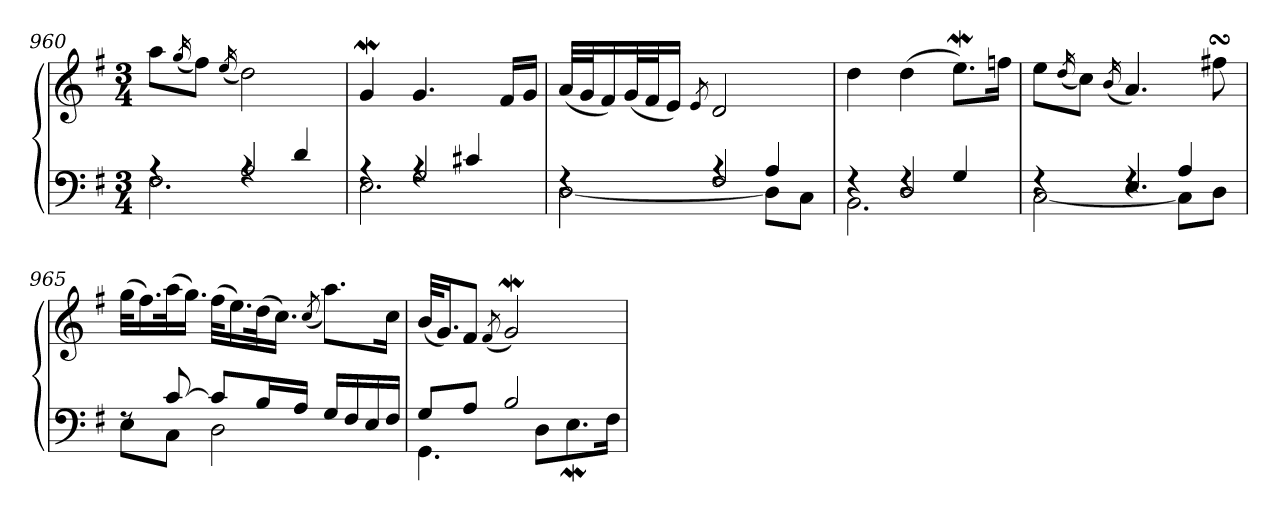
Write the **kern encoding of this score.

**kern	**kern
*part1	*part1
*staff2	*staff1
*clefF4	*clefG2
*k[f#]	*k[f#]
*G:	*G:
*M3/4	*M3/4
=960	=960
*^	*
*	*^	*
4rA	2.F#\	4ryy	8aa\L
.	.	.	(16qgg/
.	.	.	8ff#\J)
.	.	.	(16qee/
4rA	.	2A/	2dd\)
4d/	.	.	.
=961	=961	=961	=961
4rA	2.E\	4ryy	4gw/
4rA	.	2G/	4.g/
4c#X/	.	.	.
.	.	.	16f#/LL
.	.	.	16g/JJ
=962	=962	=962	=962
4rF	[2D\	4ryy	(32a/LLL
.	.	.	32g/J
.	.	.	16f#/)
.	.	.	(32g/L
.	.	.	32f#/J
.	.	.	16e/JJ)
.	.	.	8qe/
4rA	.	2F#/	2d/
4A/	8D\L]	.	.
.	8C\J	.	.
!!LO:LB:g=z
=963	=963	=963	=963
4rF	2.BB\	4ryy	4dd\
4rF	.	2D/	(4dd\
4G/	.	.	8.eeW\L)
.	.	.	16ffn\Jk
=964	=964	=964	=964
4rF	[2C\	4ryy	8ee\L
.	.	.	(16qdd/
.	.	.	8cc\J)
.	.	.	(16qb/
4rF	.	4.E/	4.a/)
4A/	8C\L]	.	.
.	8D\J	8ryy	8ff#XsSsS\
*	*v	*v	*
=965	=965	=965
8rF	8E\L	(32gg\KLL
.	.	16.ff#\)
[8c/	8C\J	(32aa\K
.	.	16.gg\JJ)
8c/L]	2D\	(32ff#\KLL
.	.	16.ee\)
16B/L	.	(32dd\K
.	.	16.cc\JJ)
16A/JJ	.	.
.	.	(8qcc/
16G/LL	.	8.aa\L)
16F#/	.	.
16E/	.	.
16F#/JJ	.	16cc\Jk
=966	=966	=966
8G/L	4.GG\	(32b/KLL
.	.	16.g/J)
8A/J	.	8f#/J
.	.	(8qf#/
2B/	.	2gw/)
.	8D\L	.
.	8.EW\	.
.	16F#\Jk	.
*v	*v	*
=	=
*-	*-
